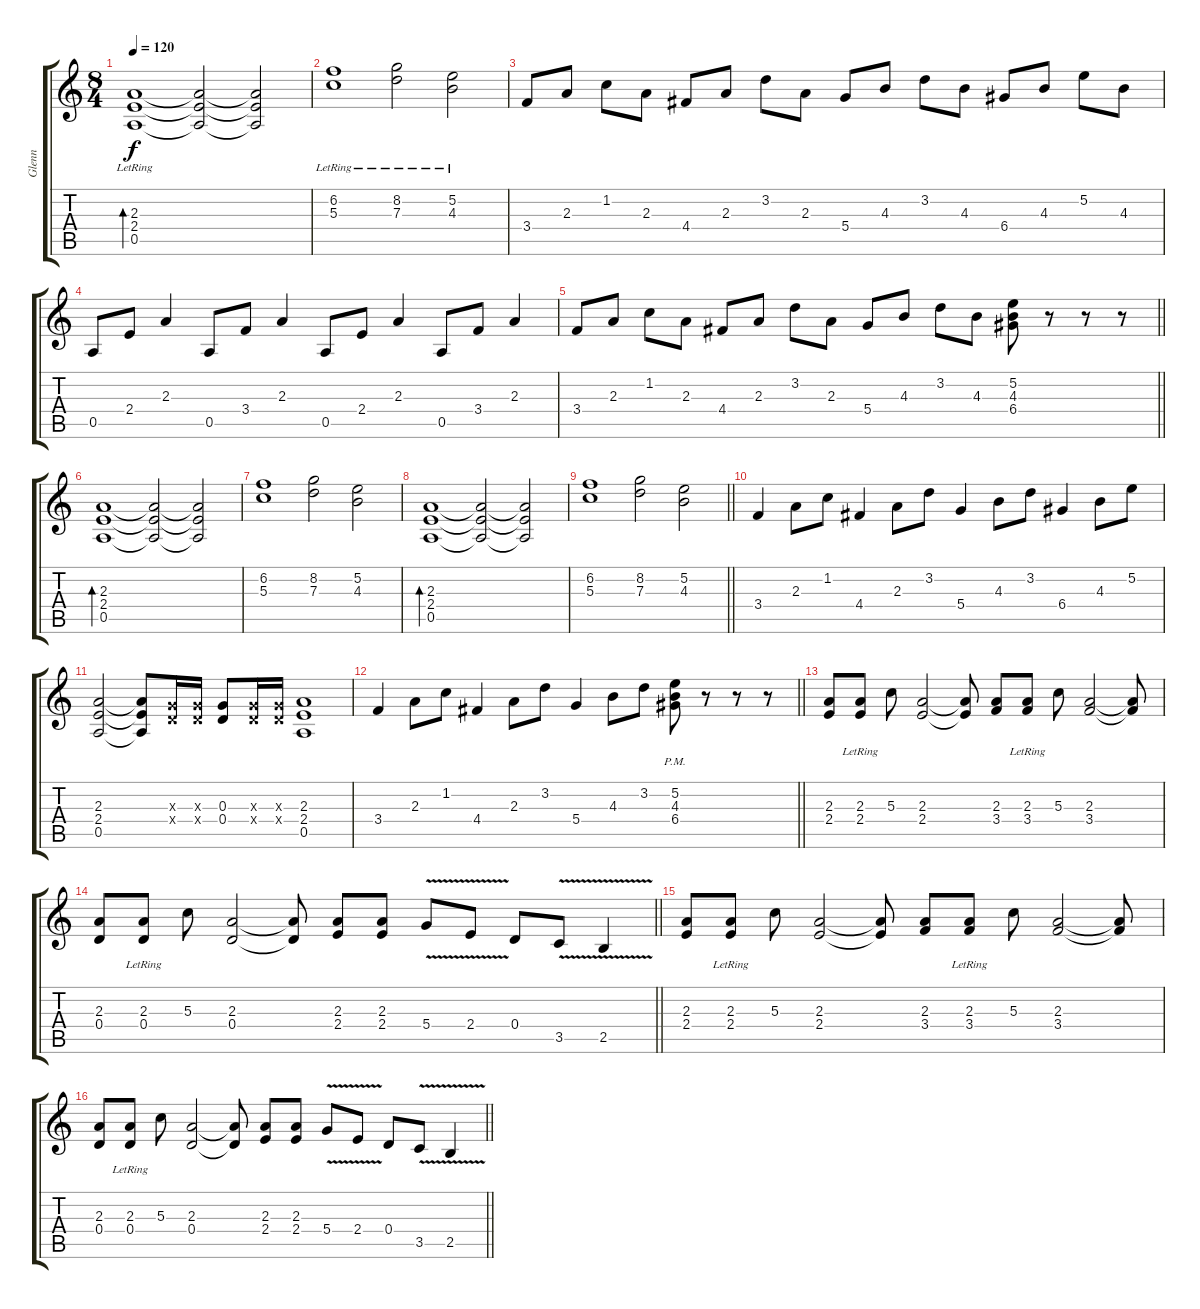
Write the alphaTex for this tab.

\track ("Glenn" "Glenn") {instrument electricguitarclean}
\staff {score tabs}
\tuning (E4 B3 G3 D3 A2 E2) {hide}
\ts (8 4)
\tempo 120
\clef g2
\ks c
(2.3{lr} 2.4{lr} 0.5{lr}).1{bd 60 dy f} (2.3{t} 2.4{t} 0.5{t}).2 (2.3{t} 2.4{t} 0.5{t}).2 |
(6.2{lr} 5.3{lr}).1 (8.2{lr} 7.3{lr}).2 (5.2{lr} 4.3{lr}).2 |
3.4.8 2.3.8 1.2.8 2.3.8 4.4.8 2.3.8 3.2.8 2.3.8 5.4.8 4.3.8 3.2.8 4.3.8 6.4.8 4.3.8 5.2.8 4.3.8 |
0.5.8 2.4.8 2.3.4 0.5.8 3.4.8 2.3.4 0.5.8 2.4.8 2.3.4 0.5.8 3.4.8 2.3.4 |
\barLineRight lightlight
3.4.8 2.3.8 1.2.8 2.3.8 4.4.8 2.3.8 3.2.8 2.3.8 5.4.8 4.3.8 3.2.8 4.3.8 (5.2 4.3 6.4).8 r.8 r.8 r.8 |
\section ("" "")
(2.3 2.4 0.5).1{bd 60 instrument distortionguitar} (2.3{t} 2.4{t} 0.5{t}).2 (2.3{t} 2.4{t} 0.5{t}).2 |
(6.2 5.3).1 (8.2 7.3).2 (5.2 4.3).2 |
(2.3 2.4 0.5).1{bd 60 instrument distortionguitar} (2.3{t} 2.4{t} 0.5{t}).2 (2.3{t} 2.4{t} 0.5{t}).2 |
\barLineRight lightlight
(6.2 5.3).1 (8.2 7.3).2 (5.2 4.3).2 |
\section ("" "")
3.4.4 2.3.8 1.2.8 4.4.4 2.3.8 3.2.8 5.4.4 4.3.8 3.2.8 6.4.4 4.3.8 5.2.8 |
(2.3 2.4 0.5).2 (2.3{t} 2.4{t} 0.5{t}).8 (0.3{x} 0.4{x}).16 (0.3{x} 0.4{x}).16 (0.3 0.4).8 (0.3{x} 0.4{x}).16 (0.3{x} 0.4{x}).16 (2.3 2.4 0.5).1 |
\barLineRight lightlight
3.4.4 2.3.8 1.2.8 4.4.4 2.3.8 3.2.8 5.4.4 4.3.8 3.2.8 (5.2 4.3 6.4{pm}).8 r.8 r.8 r.8 |
\section ("" "")
(2.3 2.4).8 (2.3 2.4{lr}).8 5.3.8 (2.3 2.4).2 (2.3{t} 2.4{t}).8 (2.3 3.4).8 (2.3 3.4{lr}).8 5.3.8 (2.3 3.4).2 (2.3{t} 3.4{t}).8 |
\barLineRight lightlight
(2.3 0.4).8 (2.3 0.4{lr}).8 5.3.8 (2.3 0.4).2 (2.3{t} 0.4{t}).8 (2.3 2.4).8 (2.3 2.4).8 5.4{v}.8 2.4{v}.8 0.4.8 3.5{v}.8 2.5{v}.4 |
(2.3 2.4).8 (2.3 2.4{lr}).8 5.3.8 (2.3 2.4).2 (2.3{t} 2.4{t}).8 (2.3 3.4).8 (2.3 3.4{lr}).8 5.3.8 (2.3 3.4).2 (2.3{t} 3.4{t}).8 |
\barLineRight lightlight
(2.3 0.4).8 (2.3 0.4{lr}).8 5.3.8 (2.3 0.4).2 (2.3{t} 0.4{t}).8 (2.3 2.4).8 (2.3 2.4).8 5.4{v}.8 2.4{v}.8 0.4.8 3.5{v}.8 2.5{v}.4
